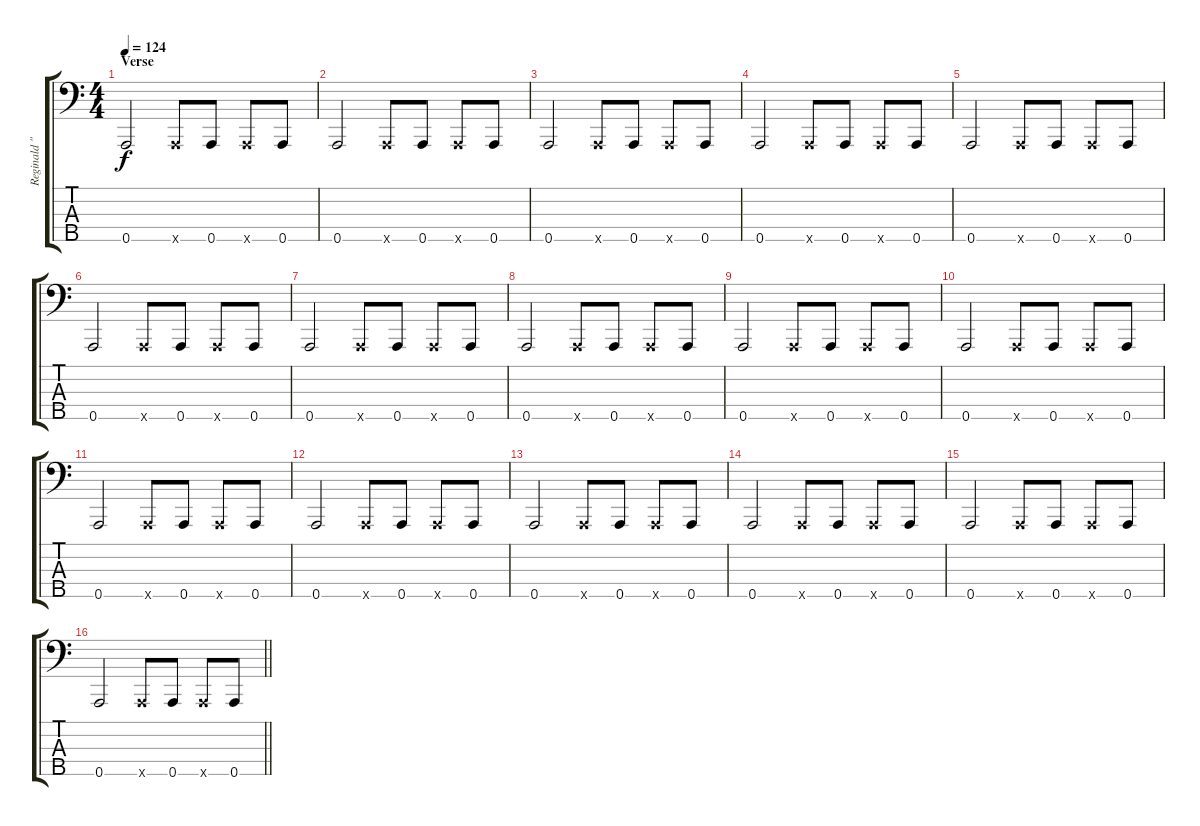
\track ("Reginald \"Fieldy\"Arvizu" "Reginald \"") {instrument electricbassfinger}
\staff {score tabs}
\tuning (F2 C2 G1 D1 A0) {hide}
\ts (4 4)
\section ("" "Verse")
\tempo 124
\clef f4
\ks c
0.5.2{dy f} 0.5{x}.8 0.5.8 0.5{x}.8 0.5.8 |
0.5.2 0.5{x}.8 0.5.8 0.5{x}.8 0.5.8 |
0.5.2 0.5{x}.8 0.5.8 0.5{x}.8 0.5.8 |
0.5.2 0.5{x}.8 0.5.8 0.5{x}.8 0.5.8 |
0.5.2 0.5{x}.8 0.5.8 0.5{x}.8 0.5.8 |
0.5.2 0.5{x}.8 0.5.8 0.5{x}.8 0.5.8 |
0.5.2 0.5{x}.8 0.5.8 0.5{x}.8 0.5.8 |
0.5.2 0.5{x}.8 0.5.8 0.5{x}.8 0.5.8 |
0.5.2 0.5{x}.8 0.5.8 0.5{x}.8 0.5.8 |
0.5.2 0.5{x}.8 0.5.8 0.5{x}.8 0.5.8 |
0.5.2 0.5{x}.8 0.5.8 0.5{x}.8 0.5.8 |
0.5.2 0.5{x}.8 0.5.8 0.5{x}.8 0.5.8 |
0.5.2 0.5{x}.8 0.5.8 0.5{x}.8 0.5.8 |
0.5.2 0.5{x}.8 0.5.8 0.5{x}.8 0.5.8 |
0.5.2 0.5{x}.8 0.5.8 0.5{x}.8 0.5.8 |
\barLineRight lightlight
0.5.2 0.5{x}.8 0.5.8 0.5{x}.8 0.5.8
